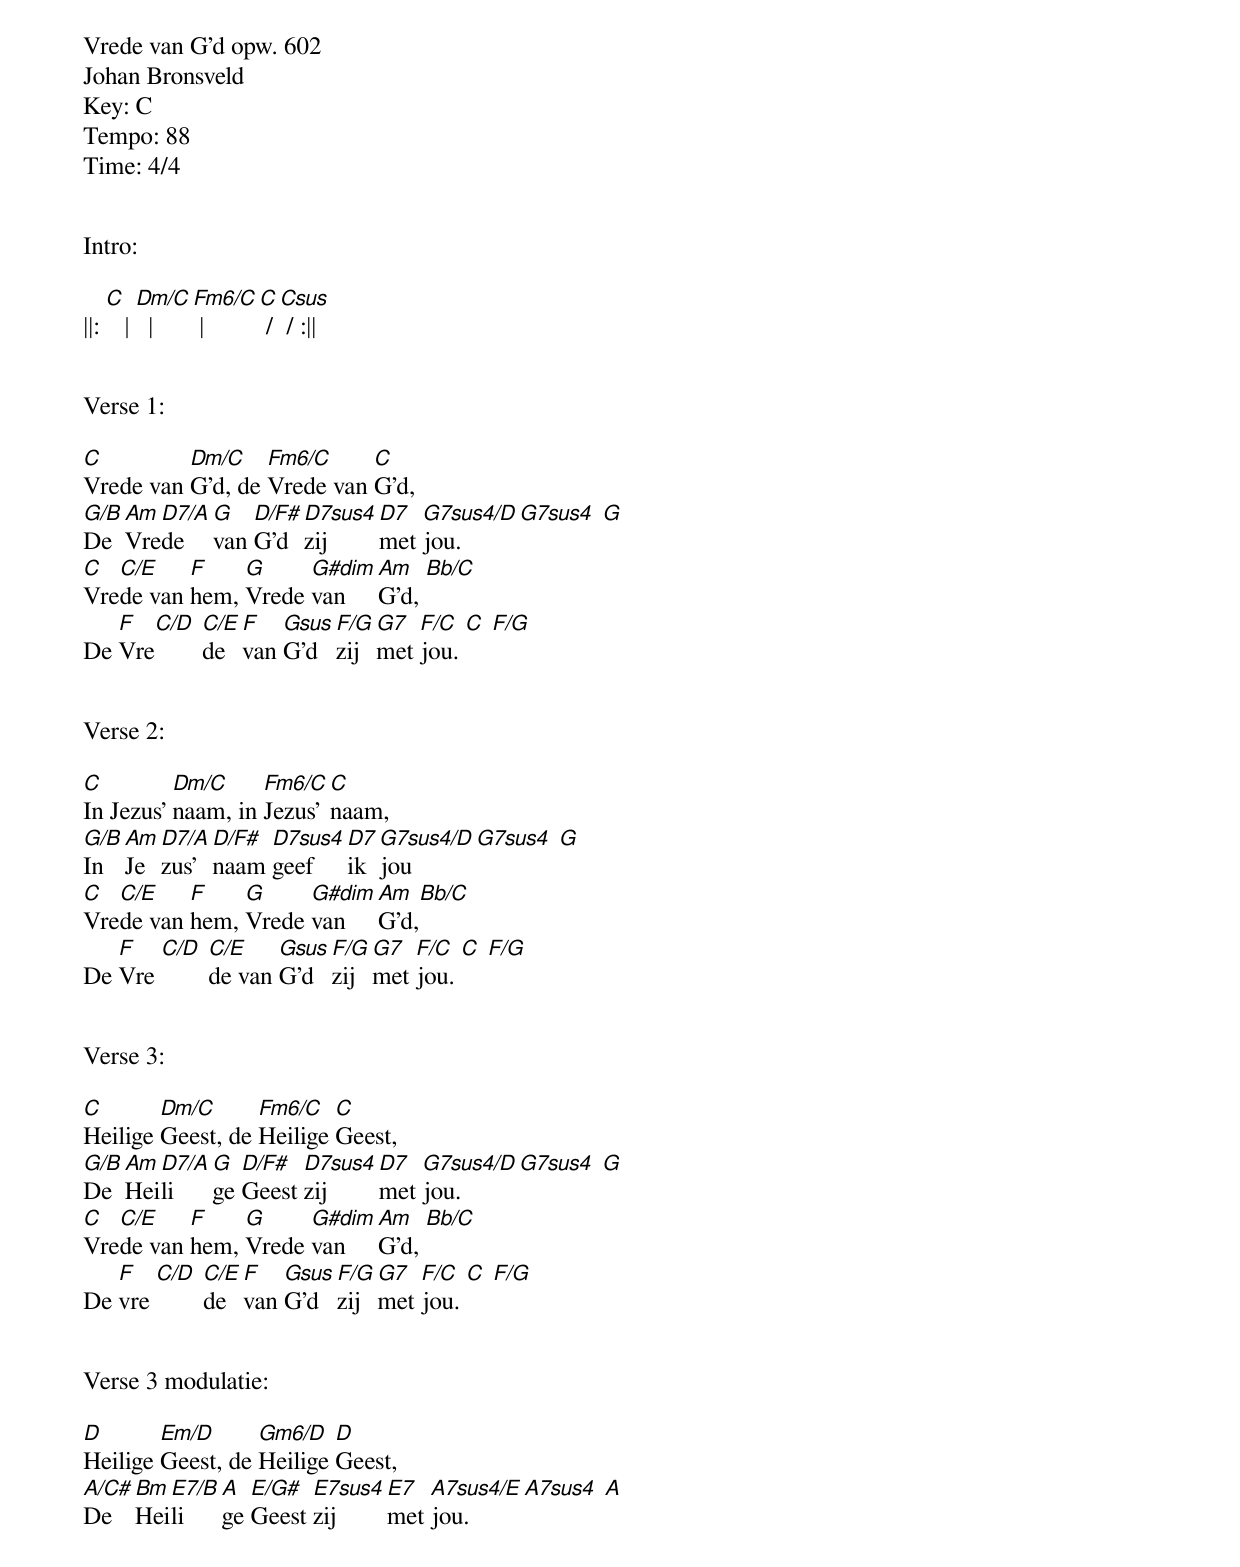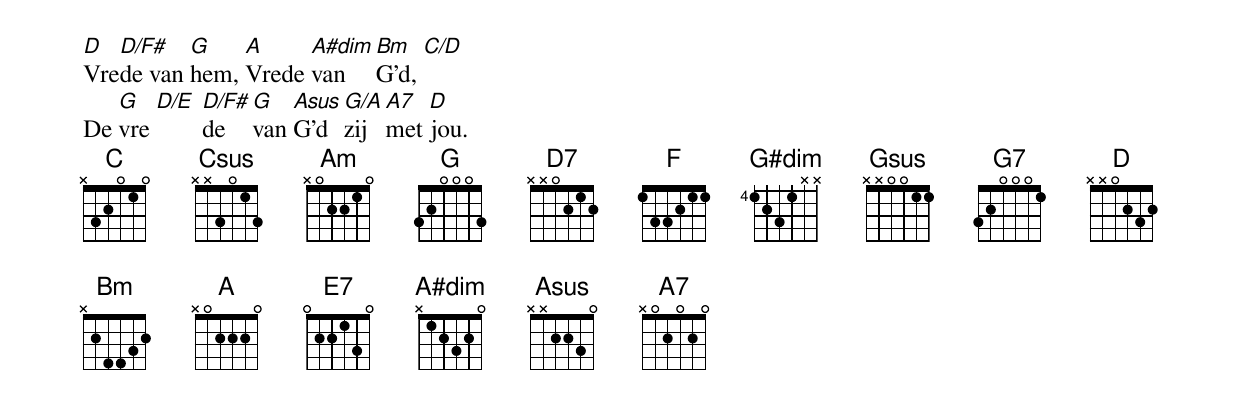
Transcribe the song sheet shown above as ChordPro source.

Vrede van G’d opw. 602
Johan Bronsveld
Key: C
Tempo: 88
Time: 4/4


Intro:

||: [C]   | [Dm/C]  | [Fm6/C] | [C] / [Csus] / :||


Verse 1:

[C]Vrede van [Dm/C]G’d, de [Fm6/C]Vrede van [C]G’d,
[G/B]De [Am]Vre[D7/A]de [G]van [D/F#]G’d [D7sus4]zij [D7]met [G7sus4/D]jou. [G7sus4] [G]
[C]Vre[C/E]de van [F]hem, [G]Vrede [G#dim]van [Am]G’d, [Bb/C]
De [F]Vre[C/D] [C/E]de [F]van [Gsus]G’d [F/G]zij [G7]met [F/C]jou. [C] [F/G]


Verse 2:

[C]In Jezus' [Dm/C]naam, in [Fm6/C]Jezus' [C]naam,
[G/B]In [Am]Je[D7/A]zus' [D/F#]naam [D7sus4]geef [D7]ik [G7sus4/D]jou [G7sus4] [G]
[C]Vre[C/E]de van [F]hem, [G]Vrede [G#dim]van [Am]G’d,[Bb/C]
De [F]Vre [C/D] [C/E]de van [Gsus]G’d [F/G]zij [G7]met [F/C]jou. [C] [F/G]


Verse 3:

[C]Heilige [Dm/C]Geest, de [Fm6/C]Heilige [C]Geest,
[G/B]De [Am]Hei[D7/A]li[G]ge [D/F#]Geest [D7sus4]zij [D7]met [G7sus4/D]jou. [G7sus4] [G]
[C]Vre[C/E]de van [F]hem, [G]Vrede [G#dim]van [Am]G’d, [Bb/C]
De [F]vre [C/D] [C/E]de [F]van [Gsus]G’d [F/G]zij [G7]met [F/C]jou. [C] [F/G]


Verse 3 modulatie:

[D]Heilige [Em/D]Geest, de [Gm6/D]Heilige [D]Geest,
[A/C#]De [Bm]Hei[E7/B]li[A]ge [E/G#]Geest [E7sus4]zij [E7]met [A7sus4/E]jou. [A7sus4] [A]
[D]Vre[D/F#]de van [G]hem, [A]Vrede [A#dim]van [Bm]G’d, [C/D]
De [G]vre [D/E] [D/F#]de [G]van [Asus]G’d [G/A]zij [A7]met [D]jou.
